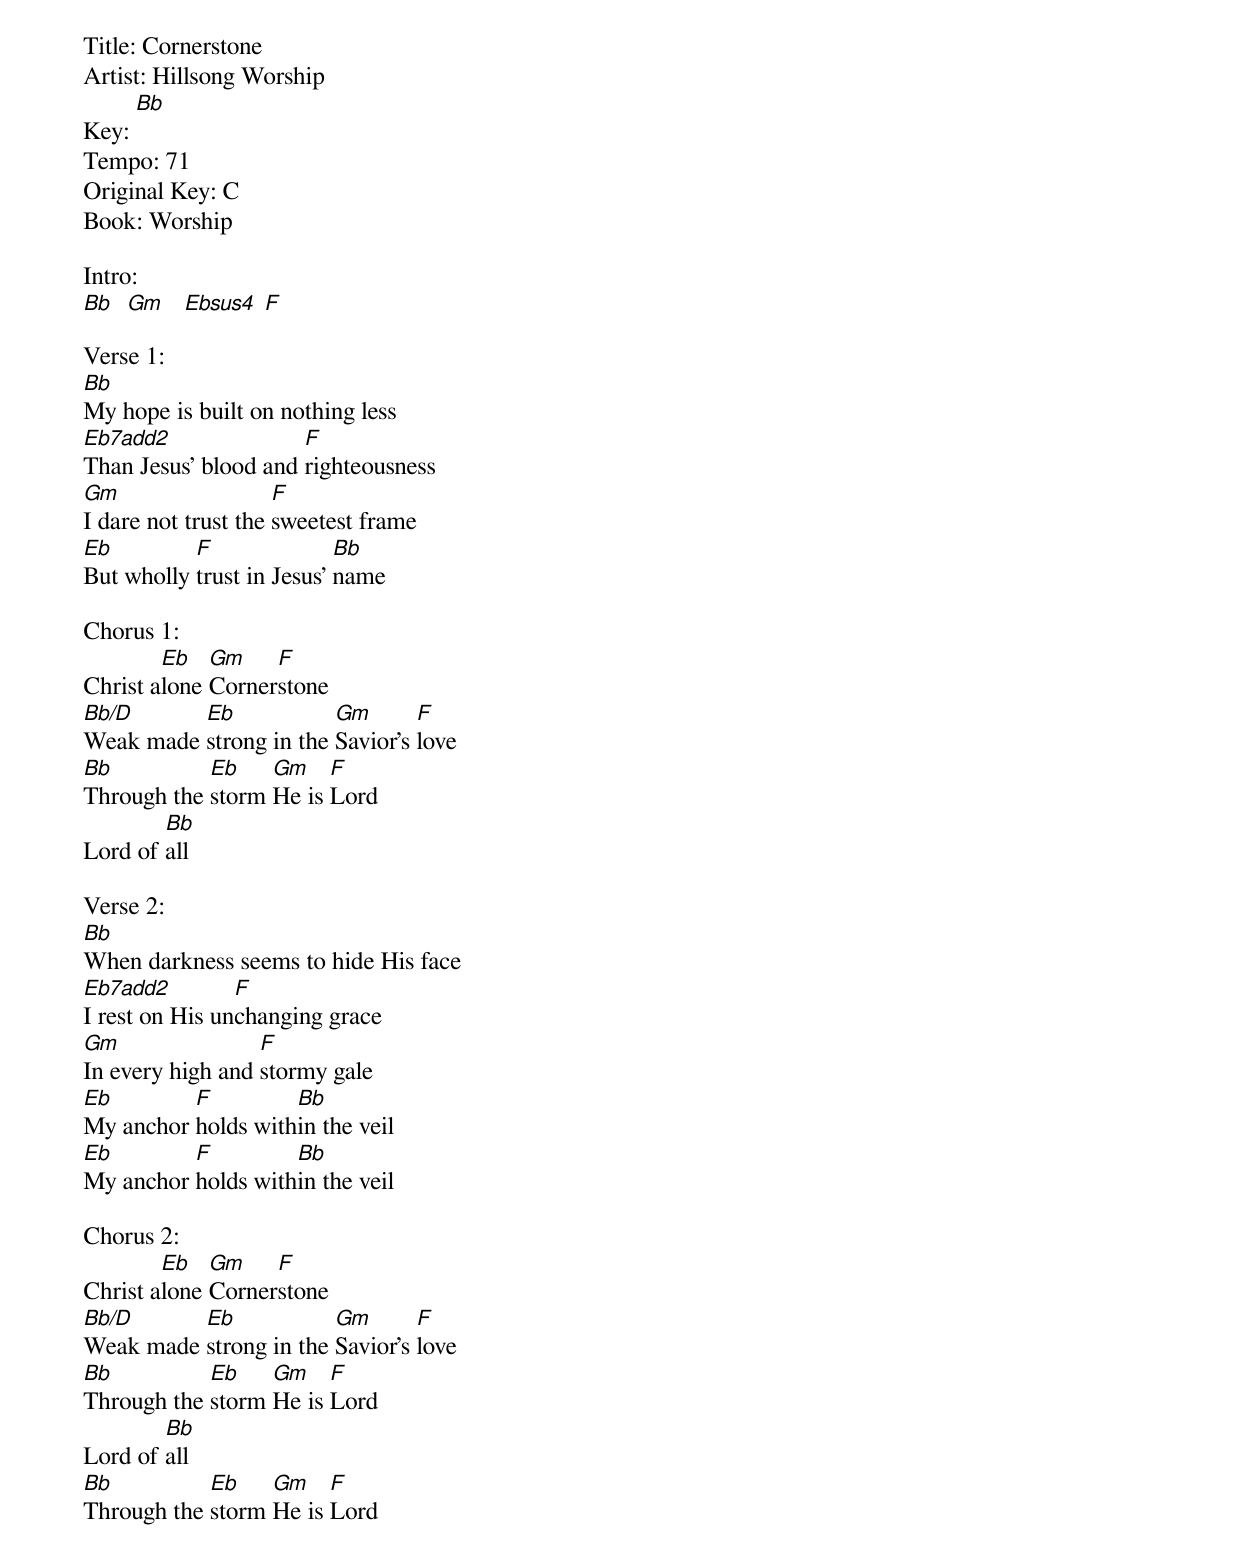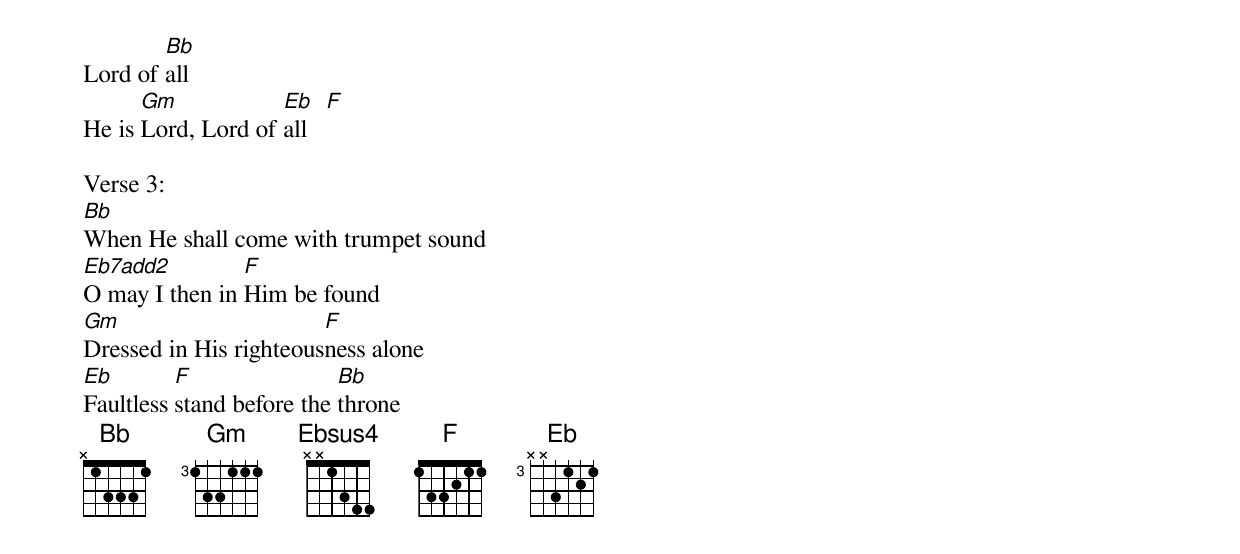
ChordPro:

Title: Cornerstone
Artist: Hillsong Worship
Key: [Bb]
Tempo: 71
Original Key: C
Book: Worship

Intro:
[Bb]  [Gm]   [Ebsus4] [F]

Verse 1:
[Bb]My hope is built on nothing less
[Eb7add2]Than Jesus’ blood and [F]righteousness
[Gm]I dare not trust the [F]sweetest frame
[Eb]But wholly [F]trust in Jesus’ [Bb]name

Chorus 1:
Christ a[Eb]lone [Gm]Corner[F]stone
[Bb/D]Weak made [Eb]strong in the [Gm]Savior’s [F]love
[Bb]Through the [Eb]storm [Gm]He is [F]Lord
Lord of [Bb]all

Verse 2:
[Bb]When darkness seems to hide His face
[Eb7add2]I rest on His un[F]changing grace
[Gm]In every high and [F]stormy gale
[Eb]My anchor [F]holds with[Bb]in the veil
[Eb]My anchor [F]holds with[Bb]in the veil

Chorus 2:
Christ a[Eb]lone [Gm]Corner[F]stone
[Bb/D]Weak made [Eb]strong in the [Gm]Savior’s [F]love
[Bb]Through the [Eb]storm [Gm]He is [F]Lord
Lord of [Bb]all
[Bb]Through the [Eb]storm [Gm]He is [F]Lord
Lord of [Bb]all
He is [Gm]Lord, Lord of [Eb]all   [F]

Verse 3:
[Bb]When He shall come with trumpet sound
[Eb7add2]O may I then in [F]Him be found
[Gm]Dressed in His righteous[F]ness alone
[Eb]Faultless [F]stand before the [Bb]throne
